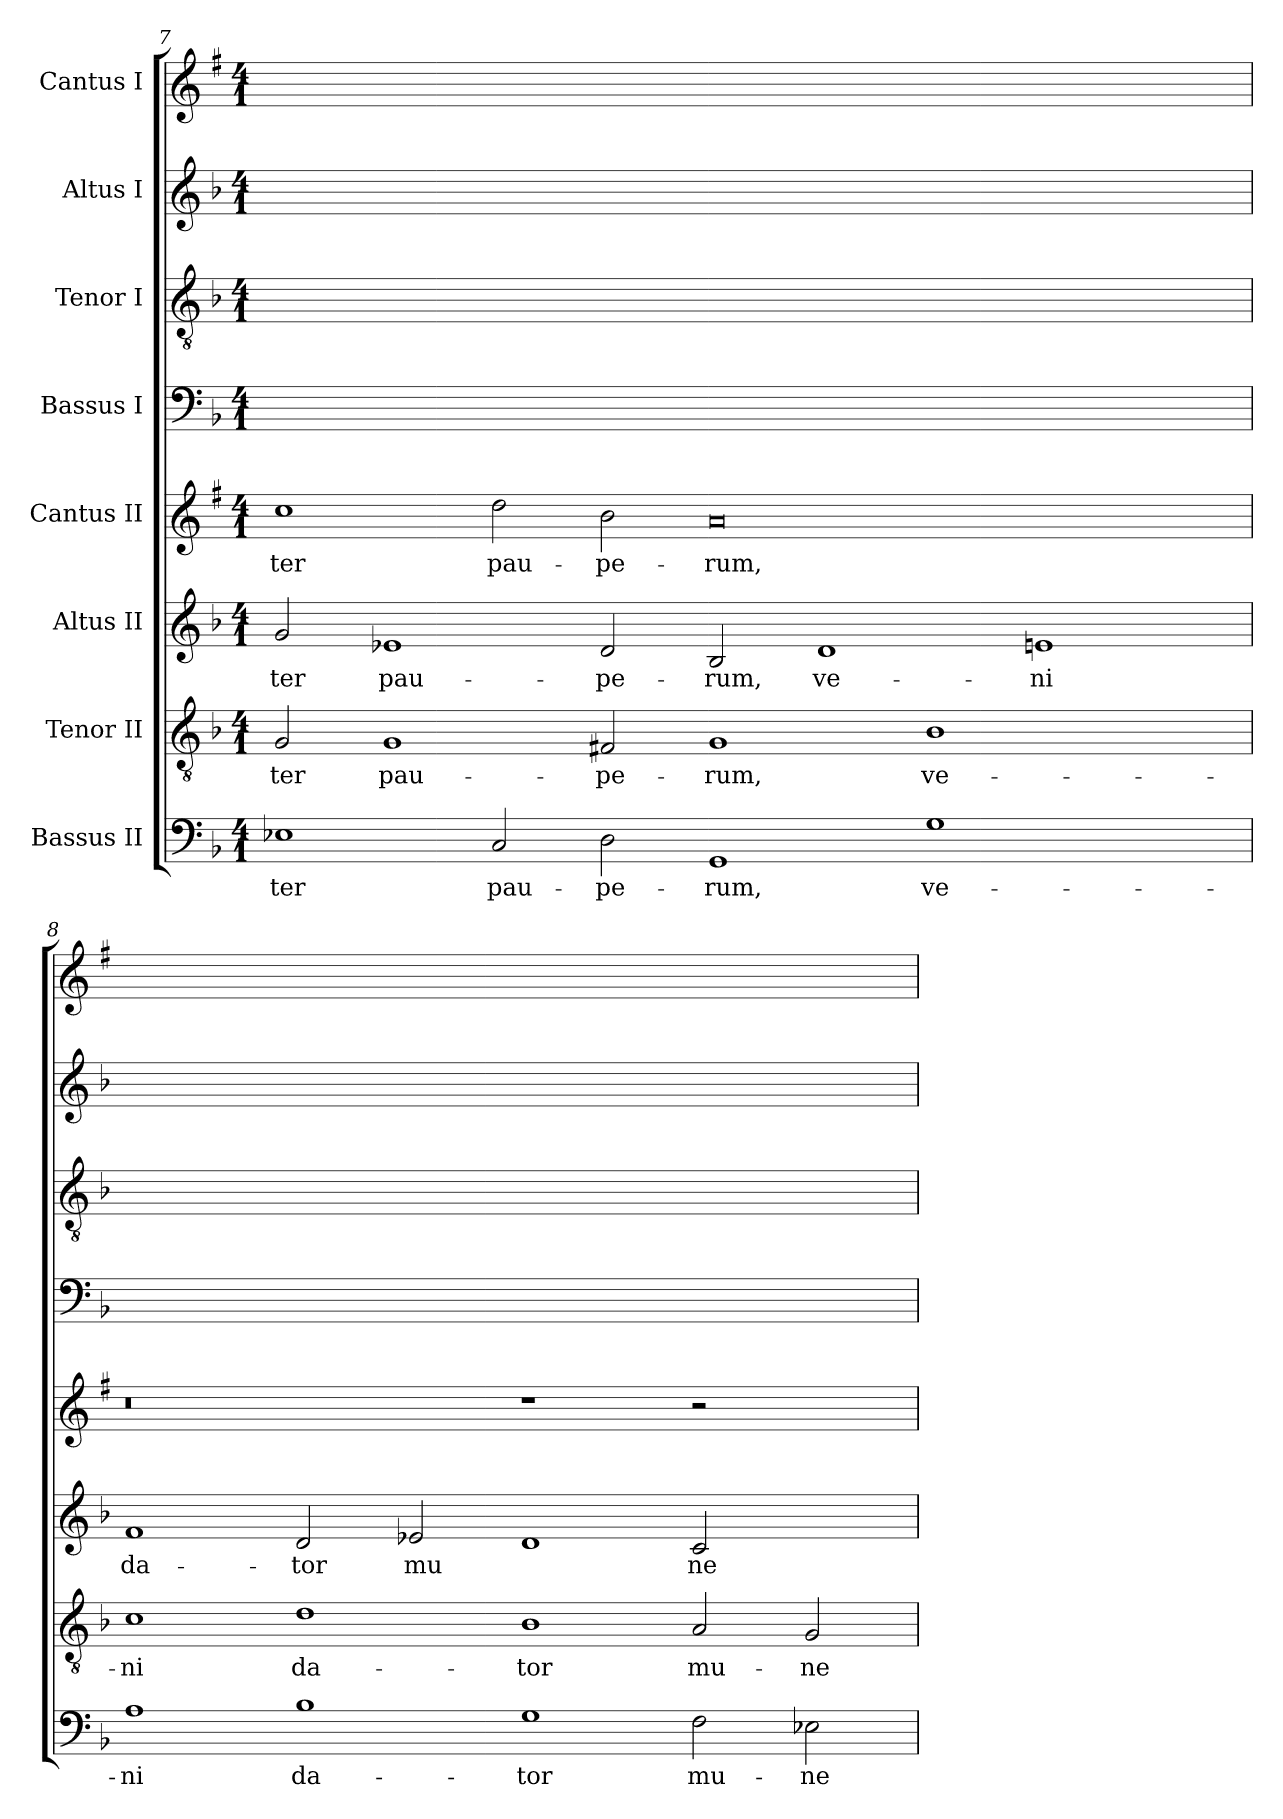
**kern	**text	**kern	**text	**kern	**text	**kern	**text	**kern	**kern	**kern	**kern
*part8	*part8	*part7	*part7	*part6	*part6	*part5	*part5	*part4	*part3	*part2	*part1
*staff8	*staff8	*staff7	*staff7	*staff6	*staff6	*staff5	*staff5	*staff4	*staff3	*staff2	*staff1
*I"Bassus II	*	*I"Tenor II	*	*I"Altus II	*	*I"Cantus II	*	*I"Bassus I	*I"Tenor I	*I"Altus I	*I"Cantus I
*clefF4	*	*clefGv2	*	*clefG2	*	*clefG2	*	*clefF4	*clefGv2	*clefG2	*clefG2
*	*	*	*	*	*	*ITrd1c2	*	*	*	*	*ITrd1c2
*k[b-]	*	*k[b-]	*	*k[b-]	*	*k[b-]	*	*k[b-]	*k[b-]	*k[b-]	*k[b-]
*F:	*	*F:	*	*F:	*	*F:	*	*F:	*F:	*F:	*F:
*M4/1	*	*M4/1	*	*M4/1	*	*M4/1	*	*M4/1	*M4/1	*M4/1	*M4/1
=7	=7	=7	=7	=7	=7	=7	=7	=7	=7	=7	=7
!	!LO:LY:b	!	!LO:LY:b	!	!LO:LY:b	!	!LO:LY:b	!	!	!	!
1E-X	-ter	2G	-ter	2g	-ter	1b-	-ter	00ryy	00ryy	00ryy	00ryy
!	!	!	!LO:LY:b	!	!LO:LY:b	!	!	!	!	!	!
.	.	1G	pau-	1e-X	pau-	.	.	.	.	.	.
!	!LO:LY:b	!	!	!	!	!	!LO:LY:b	!	!	!	!
2C	pau-	.	.	.	.	2cc	pau-	.	.	.	.
!	!LO:LY:b	!	!LO:LY:b	!	!LO:LY:b	!	!LO:LY:b	!	!	!	!
2D	-pe-	2F#X	-pe-	2d	-pe-	2a	-pe-	.	.	.	.
!	!LO:LY:b	!	!LO:LY:b	!	!LO:LY:b	!	!LO:LY:b	!	!	!	!
1GG	-rum,	1G	-rum,	2B-	-rum,	0g	-rum,	.	.	.	.
!	!	!	!	!	!LO:LY:b	!	!	!	!	!	!
.	.	.	.	1d	ve-	.	.	.	.	.	.
!	!LO:LY:b	!	!LO:LY:b	!	!	!	!	!	!	!	!
1G	ve-	1B-	ve-	.	.	.	.	.	.	.	.
!	!	!	!	!	!LO:LY:b	!	!	!	!	!	!
.	.	.	.	1en	-ni	.	.	.	.	.	.
2ryy	.	2ryy	.	.	.	2ryy	.	2ryy	2ryy	2ryy	2ryy
=8	=8	=8	=8	=8	=8	=8	=8	=8	=8	=8	=8
!	!LO:LY:b	!	!LO:LY:b	!	!LO:LY:b	!	!	!	!	!	!
1A	-ni	1c	-ni	1f	da-	0r	.	00ryy	00ryy	00ryy	00ryy
!	!LO:LY:b	!	!LO:LY:b	!	!LO:LY:b	!	!	!	!	!	!
1B-	da-	1d	da-	2d	-tor	.	.	.	.	.	.
!	!	!	!	!	!LO:LY:b	!	!	!	!	!	!
.	.	.	.	2e-X	mu	.	.	.	.	.	.
!	!LO:LY:b	!	!LO:LY:b	!	!	!	!	!	!	!	!
1G	-tor	1B-	-tor	1d	.	1r	.	.	.	.	.
!	!LO:LY:b	!	!LO:LY:b	!	!LO:LY:b	!	!	!	!	!	!
2F	mu-	2A	mu-	2c	ne-	2r	.	.	.	.	.
!	!LO:LY:b	!	!LO:LY:b	!	!	!	!LO:LY:b	!	!	!	!
2E-X	-ne-	2G	-ne-	2ryy	.	[2gyy	ve-	.	.	.	.
=	=	=	=	=	=	=	=	=	=	=	=
*-	*-	*-	*-	*-	*-	*-	*-	*-	*-	*-	*-
